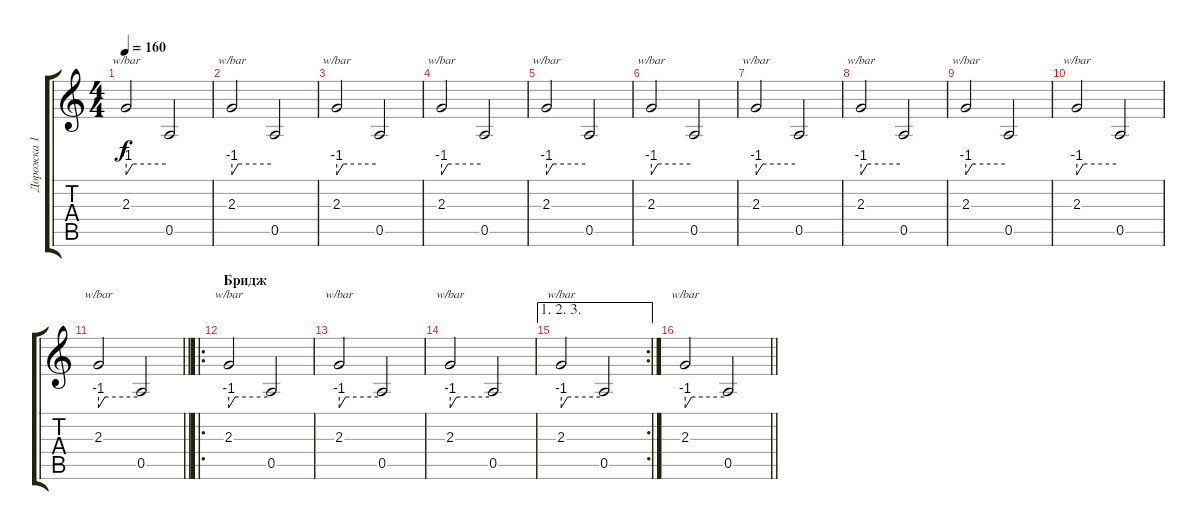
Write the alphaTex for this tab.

\track ("Дорожка 1" "Дорожка 1") {instrument distortionguitar}
\staff {score tabs}
\tuning (E4 B3 G3 D3 A2 E2) {hide}
\ts (4 4)
\tempo 160
\clef g2
\ks c
2.3.2{tbe (custom default 0 -4 10 0 60 0) dy f} 0.5.2 |
2.3.2{tbe (custom default 0 -4 10 0 60 0)} 0.5.2 |
2.3.2{tbe (custom default 0 -4 10 0 60 0)} 0.5.2 |
2.3.2{tbe (custom default 0 -4 10 0 60 0)} 0.5.2 |
2.3.2{tbe (custom default 0 -4 10 0 60 0)} 0.5.2 |
2.3.2{tbe (custom default 0 -4 10 0 60 0)} 0.5.2 |
2.3.2{tbe (custom default 0 -4 10 0 60 0)} 0.5.2 |
2.3.2{tbe (custom default 0 -4 10 0 60 0)} 0.5.2 |
2.3.2{tbe (custom default 0 -4 10 0 60 0)} 0.5.2 |
2.3.2{tbe (custom default 0 -4 10 0 60 0)} 0.5.2 |
\barLineRight lightlight
2.3.2{tbe (custom default 0 -4 10 0 60 0)} 0.5.2 |
\ro
\section ("" "Бридж")
2.3.2{tbe (custom default 0 -4 10 0 60 0) volume 16} 0.5.2 |
2.3.2{tbe (custom default 0 -4 10 0 60 0)} 0.5.2 |
2.3.2{tbe (custom default 0 -4 10 0 60 0)} 0.5.2 |
\ae (1 2 3)
\rc 2
2.3.2{tbe (custom default 0 -4 10 0 60 0)} 0.5.2 |
\barLineRight lightlight
2.3.2{tbe (custom default 0 -4 10 0 60 0)} 0.5.2
